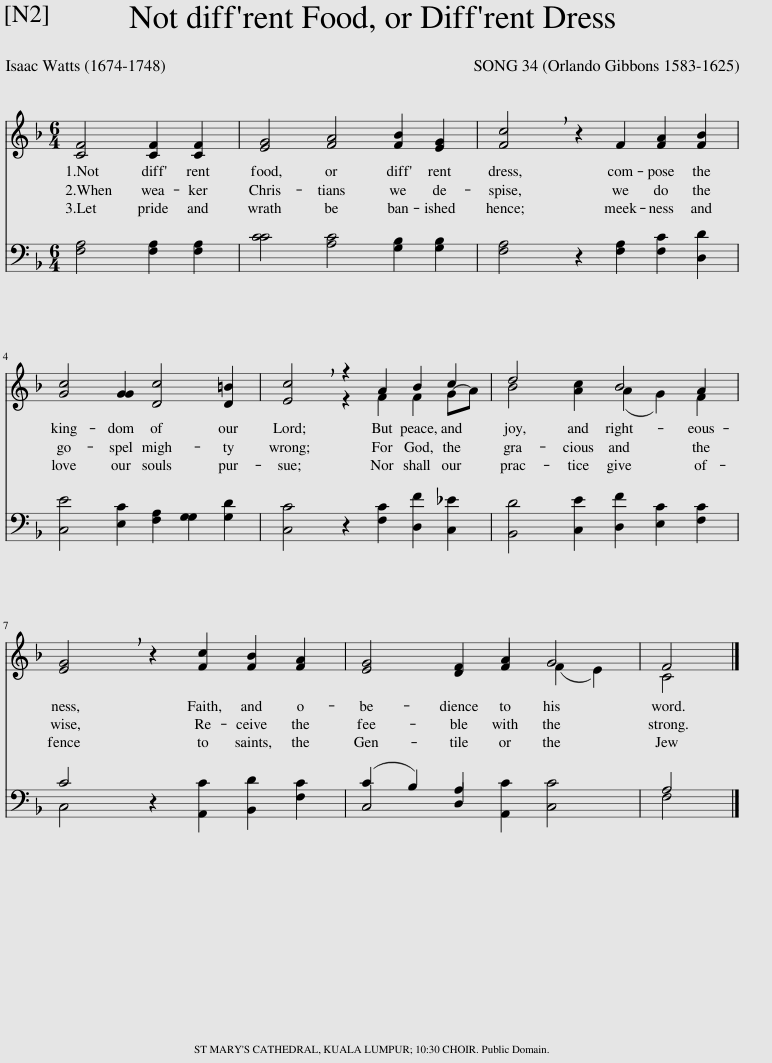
X:1
%%score ( 1 2 ) ( 3 4 )
L:1/8
M:6/4
I:linebreak $
K:F
V:1 treble
V:2 treble
V:3 bass
V:4 bass
V:1
 [CF]4 [CF]2 [CF]2 |[Q:1/4=120] [EG]4 [FA]4 [FB]2 [EG]2 | !breath![Fc]4 z2 F2 [FA]2 [FB]2 |$ [Gc]4 [GG]2 [Dc]4 [D=B]2 | !breath![Ec]4 z2 A2 B2 c2 | %5
 d4 [Ac]2 B4 A2 |$ !breath![EG]4 z2 [Fc]2 [FB]2 [FA]2 | [EG]4 [DF]2 A2 G4 | F4 |] %9
V:2
 x8 | x12 | x12 |$ x12 | x4 z2 F2 F2 (GA) | %5
 B4 x2 (A2 G2) F2 |$ x12 | x6 F2 (F2 E2) | C4 |] %9
V:3
 [F,A,]4 [F,A,]2 [F,A,]2 | [CC]4 [A,C]4 [G,B,]2 [G,B,]2 | [F,A,]4 z2 [F,A,]2 [F,C]2 [D,D]2 |$ [C,E]4 [E,C]2 [F,A,]2 [G,G,]2 [G,D]2 | [C,C]4 z2 [F,C]2 [D,F]2 [C,_E]2 | %5
 [B,,D]4 [C,E]2 [D,F]2 [E,C]2 [F,C]2 |$ C4 z2 [A,,C]2 [B,,D]2 [F,C]2 | (C2 B,2) A,2 [A,,C]2 [C,C]4 | A,4 |] %9
V:4
 x8 | x12 | x12 |$ x12 | x12 | %5
 x12 |$ C,4 x8 | C,4 D,2 x6 | F,4 |] %9
